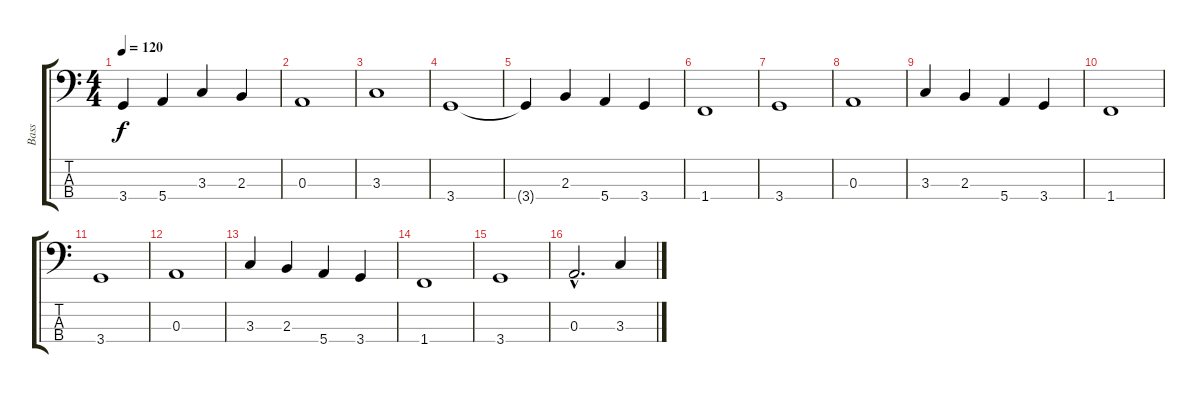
\track ("Bass" "Bass") {instrument electricbasspick}
\staff {score tabs}
\tuning (G2 D2 A1 E1) {hide}
\ts (4 4)
\tempo 120
\clef f4
\ks c
3.4{t}.4{dy f} 5.4.4 3.3.4 2.3.4 |
0.3.1 |
3.3.1 |
3.4.1 |
3.4{t}.4 2.3.4 5.4.4 3.4.4 |
1.4.1 |
3.4.1 |
0.3.1 |
3.3.4 2.3.4 5.4.4 3.4.4 |
1.4.1 |
3.4.1 |
0.3.1 |
3.3.4 2.3.4 5.4.4 3.4.4 |
1.4.1 |
3.4.1 |
0.3{hac}.2{d} 3.3.4
